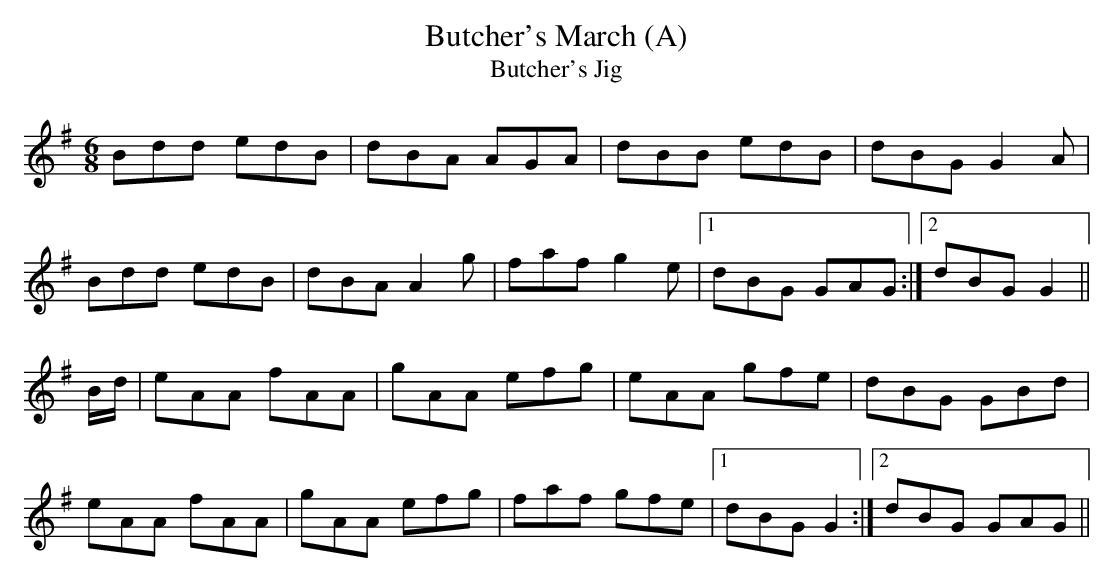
X:1
T: Butcher's March (A)
T: Butcher's Jig
L: 1/8
M: 6/8
K: G
Bdd edB|dBA AGA|dBB edB|dBG G2A|
Bdd edB|dBA A2g|faf g2e|1 dBG GAG :|2\
dBG G2||
B/d/|eAA fAA|gAA efg|eAA gfe|dBG GBd|
eAA fAA|gAA efg|faf gfe|1 dBG G2 :|2\
dBG GAG||
